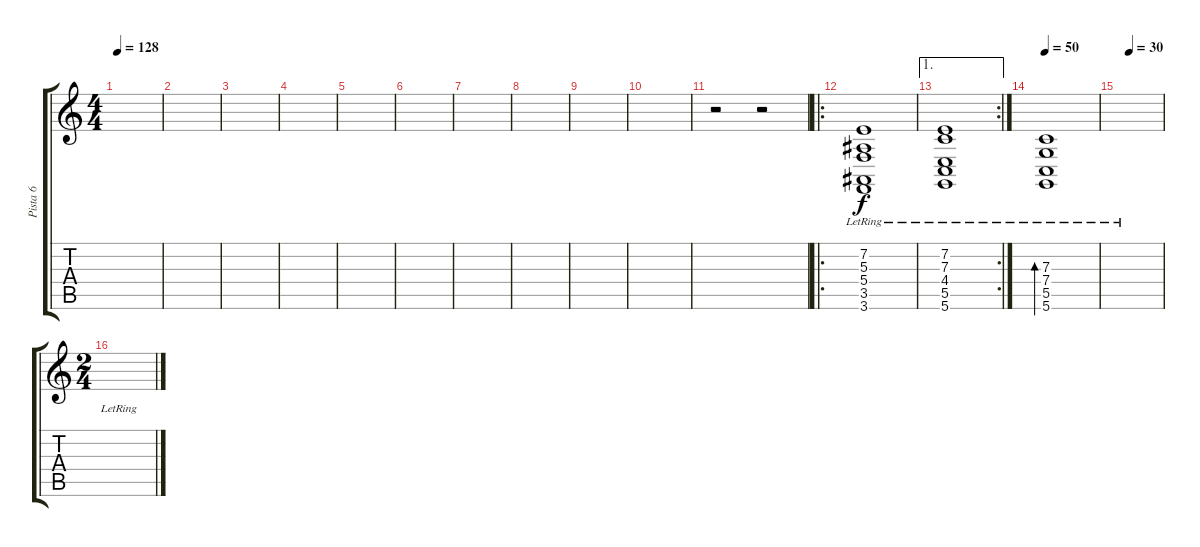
\track ("Pista 6" "Pista 6") {instrument stringensemble1}
\staff {score tabs}
\tuning (D4 A3 F3 C3 G2 D2) {hide}
\ts (4 4)
\tempo 128
\clef g2
\ks c
|
|
|
|
|
|
|
|
|
|
r.2{volume 7} r.2 |
\ro
(7.2 5.3{lr} 5.4 3.5{lr} 3.6).1 |
\ae 1
\rc 2
(7.2 7.3 4.4 5.5{lr} 5.6).1 |
\tempo 50
(7.3{lr} 7.4 5.5{lr} 5.6).1{bd 480} |
\tempo (30 0.25)
|
\ts (2 4)
